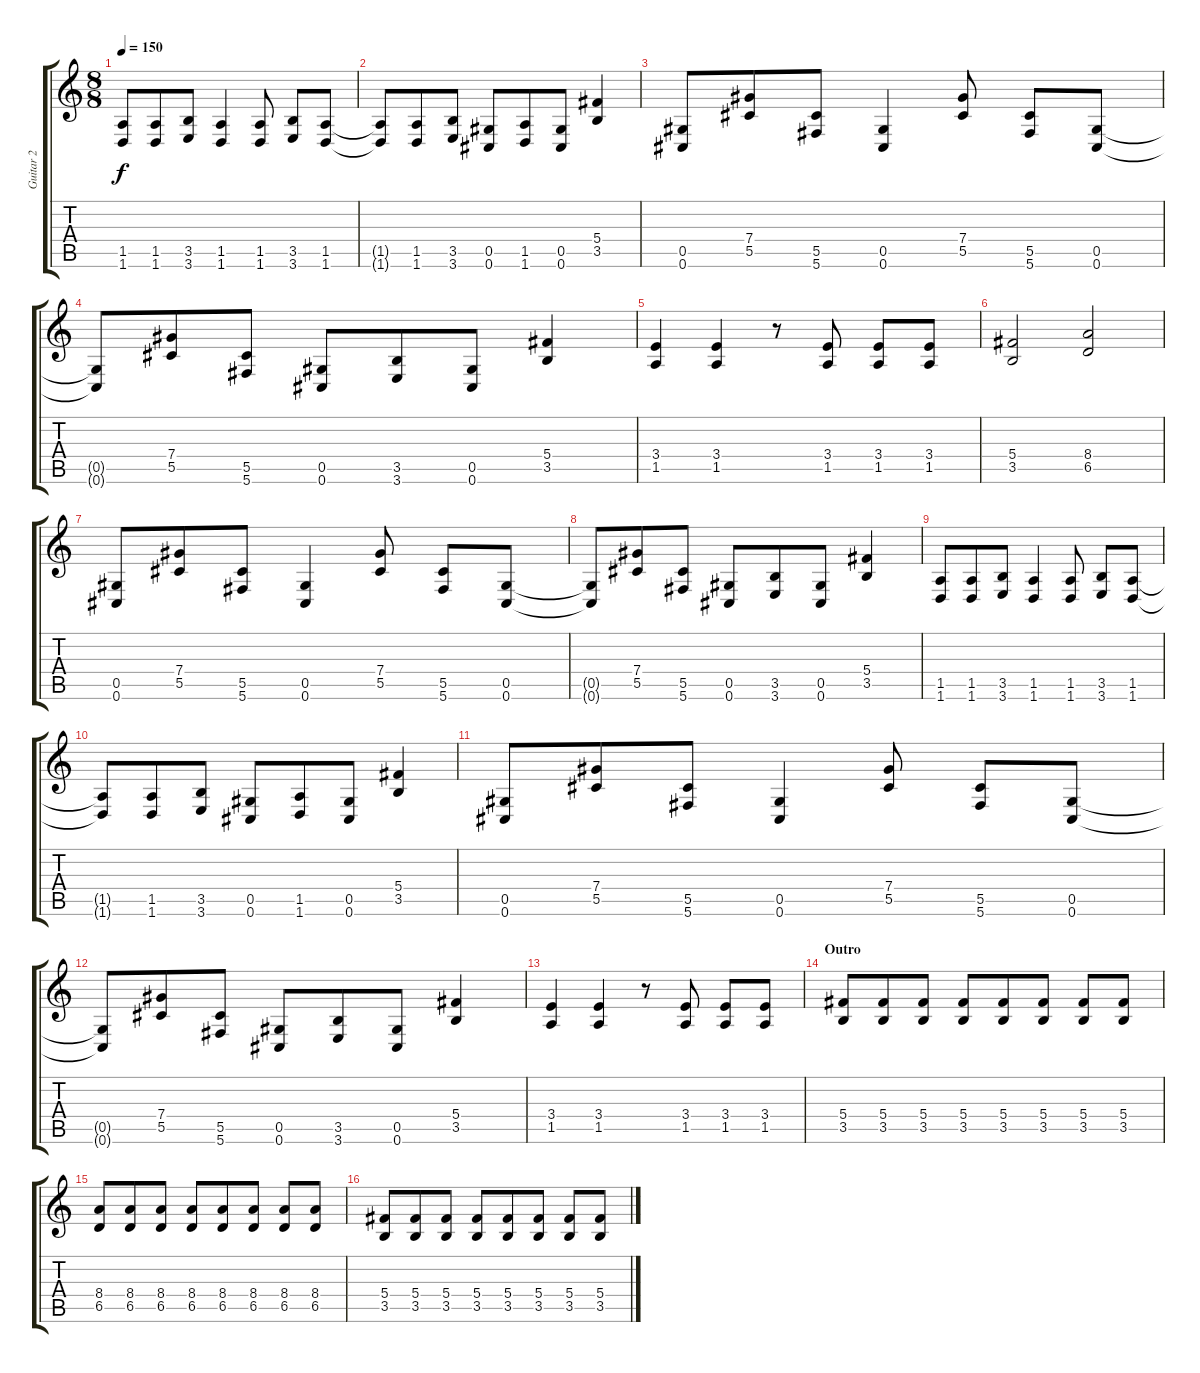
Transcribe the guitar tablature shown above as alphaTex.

\track ("Guitar 2" "Guitar 2") {instrument overdrivenguitar}
\staff {score tabs}
\tuning (Eb4 Bb3 Gb3 Db3 Ab2 Db2) {hide}
\ts (8 8)
\tempo 150
\clef g2
\ks c
(1.5 1.6).8{dy f} (1.5 1.6).8 (3.5 3.6).8 (1.5 1.6).4 (1.5 1.6).8 (3.5 3.6).8 (1.5 1.6).8 |
(1.5{t} 1.6{t}).8 (1.5 1.6).8 (3.5 3.6).8 (0.5 0.6).8 (1.5 1.6).8 (0.5 0.6).8 (5.4 3.5).4 |
(0.5 0.6).8 (7.4 5.5).8 (5.5 5.6).8 (0.5 0.6).4 (7.4 5.5).8 (5.5 5.6).8 (0.5 0.6).8 |
(0.5{t} 0.6{t}).8 (7.4 5.5).8 (5.5 5.6).8 (0.5 0.6).8 (3.5 3.6).8 (0.5 0.6).8 (5.4 3.5).4 |
(3.4 1.5).4 (3.4 1.5).4 r.8 (3.4 1.5).8 (3.4 1.5).8 (3.4 1.5).8 |
(5.4 3.5).2 (8.4 6.5).2 |
(0.5 0.6).8 (7.4 5.5).8 (5.5 5.6).8 (0.5 0.6).4 (7.4 5.5).8 (5.5 5.6).8 (0.5 0.6).8 |
(0.5{t} 0.6{t}).8 (7.4 5.5).8 (5.5 5.6).8 (0.5 0.6).8 (3.5 3.6).8 (0.5 0.6).8 (5.4 3.5).4 |
(1.5 1.6).8 (1.5 1.6).8 (3.5 3.6).8 (1.5 1.6).4 (1.5 1.6).8 (3.5 3.6).8 (1.5 1.6).8 |
(1.5{t} 1.6{t}).8 (1.5 1.6).8 (3.5 3.6).8 (0.5 0.6).8 (1.5 1.6).8 (0.5 0.6).8 (5.4 3.5).4 |
(0.5 0.6).8 (7.4 5.5).8 (5.5 5.6).8 (0.5 0.6).4 (7.4 5.5).8 (5.5 5.6).8 (0.5 0.6).8 |
(0.5{t} 0.6{t}).8 (7.4 5.5).8 (5.5 5.6).8 (0.5 0.6).8 (3.5 3.6).8 (0.5 0.6).8 (5.4 3.5).4 |
(3.4 1.5).4 (3.4 1.5).4 r.8 (3.4 1.5).8 (3.4 1.5).8 (3.4 1.5).8 |
\section ("" "Outro")
(5.4 3.5).8 (5.4 3.5).8 (5.4 3.5).8 (5.4 3.5).8 (5.4 3.5).8 (5.4 3.5).8 (5.4 3.5).8 (5.4 3.5).8 |
(8.4 6.5).8 (8.4 6.5).8 (8.4 6.5).8 (8.4 6.5).8 (8.4 6.5).8 (8.4 6.5).8 (8.4 6.5).8 (8.4 6.5).8 |
(5.4 3.5).8 (5.4 3.5).8 (5.4 3.5).8 (5.4 3.5).8 (5.4 3.5).8 (5.4 3.5).8 (5.4 3.5).8 (5.4 3.5).8
